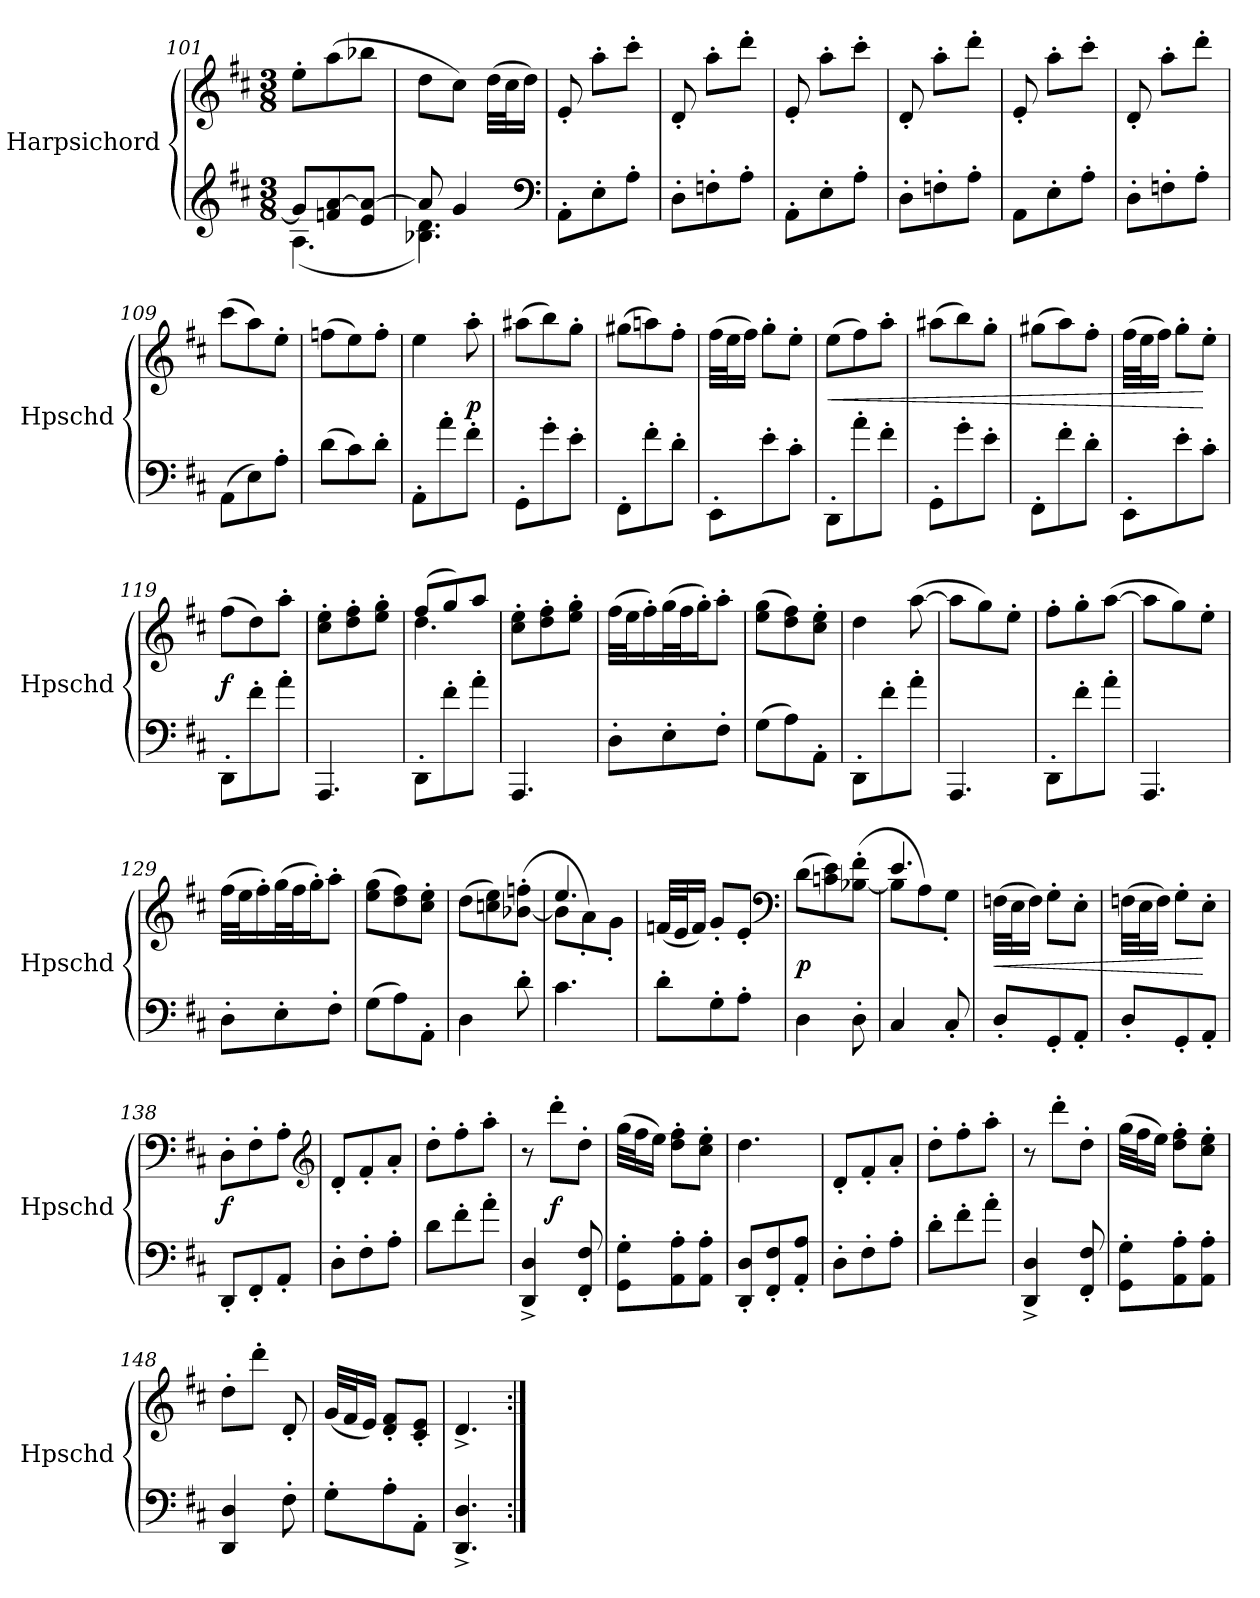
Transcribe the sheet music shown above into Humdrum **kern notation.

**kern	**kern	**dynam
*part1	*part1	*part1
*staff2	*staff1	*staff1/2
*I"Harpsichord	*	*
*I'Hpschd	*	*
*clefG2	*clefG2	*
*k[f#c#]	*k[f#c#]	*
*D:	*D:	*
*M3/8	*M3/8	*
=101	=101	=101
*^	*	*
8g/L]	(4.A\	8ee'\L	.
8fn/ [8a/	.	(8aa\	.
8e/ 8a_/J	.	8bb-X\J	.
=102	=102	=102	=102
8a/]	4.B-X\ 4.d\)	8dd\L	.
4g/	.	8cc#\J)	.
.	.	(32dd\LLL	.
.	.	32cc#\J	.
.	.	16dd\JJ)	.
*v	*v	*	*
*clefF4	*	*
=103	=103	=103
8AA'\L	8e'/	.
8E'\	8aa'\L	.
8A'\J	8ccc#'\J	.
=104	=104	=104
8D'\L	8d'/	.
8Fn'\	8aa'\L	.
8A'\J	8ddd'\J	.
=105	=105	=105
8AA'\L	8e'/	.
8E'\	8aa'\L	.
8A'\J	8ccc#'\J	.
=106	=106	=106
8D'\L	8d'/	.
8Fn'\	8aa'\L	.
8A'\J	8ddd'\J	.
=107	=107	=107
8AA\L	8e'/	.
8E'\	8aa'\L	.
8A'\J	8ccc#'\J	.
=108	=108	=108
8D'\L	8d'/	.
8Fn'\	8aa'\L	.
8A'\J	8ddd'\J	.
=109	=109	=109
(8AA\L	(8ccc#\L	.
8E\)	8aa\)	.
8A'\J	8ee'\J	.
=110	=110	=110
(8d\L	(8ffn\L	.
8c#\)	8ee\)	.
8d'\J	8ff'\J	.
=111	=111	=111
8AA'\L	4ee\	.
8a'\	.	.
8f#'\J	8aa'\	p
=112	=112	=112
8GG'\L	(8aa#X\L	.
8g'\	8bb\)	.
8e'\J	8gg'\J	.
=113	=113	=113
8FF#'\L	(8gg#X\L	.
8f#'\	8aan\)	.
8d'\J	8ff#'\J	.
=114	=114	=114
8EE'\L	(32ff#\LLL	.
.	32ee\J	.
.	16ff#\JJ)	.
8e'\	8gg'\L	.
8c#'\J	8ee'\J	.
=115	=115	=115
8DD'\L	(8ee\L	<
8a'\	8ff#\)	.
8f#'\J	8aa'\J	.
=116	=116	=116
8GG'\L	(8aa#X\L	.
8g'\	8bb\)	.
8e'\J	8gg'\J	.
=117	=117	=117
8FF#'\L	(8gg#X\L	.
8f#'\	8aa\)	.
8d'\J	8ff#'\J	.
=118	=118	=118
8EE'\L	(32ff#\LLL	.
.	32ee\J	.
.	16ff#\JJ)	.
8e'\	8gg'\L	.
8c#'\J	8ee'\J	[
=119	=119	=119
8DD'\L	(8ff#\L	f
8f#'\	8dd\)	.
8a'\J	8aa'\J	.
=120	=120	=120
4.AAA/	8cc#'\ 8ee'\L	.
.	8dd'\ 8ff#'\	.
.	8ee'\ 8gg'\J	.
=121	=121	=121
*	*^	*
8DD'\L	(8ff#/L	4.dd\	.
8f#'\	8gg/)	.	.
8a'\J	8aa/J	.	.
*	*v	*v	*
=122	=122	=122
4.AAA/	8cc#'\ 8ee'\L	.
.	8dd'\ 8ff#'\	.
.	8ee'\ 8gg'\J	.
=123	=123	=123
8D'\L	(32ff#\LLL	.
.	32ee\J	.
.	16ff#'\)	.
8E'\	(32gg\L	.
.	32ff#\J	.
.	16gg'\J)	.
8F#'\J	8aa'\J	.
=124	=124	=124
(8G\L	(8ee\ 8gg\L	.
8A\)	8dd\ 8ff#\)	.
8AA'\J	8cc#'\ 8ee'\J	.
=125	=125	=125
8DD'\L	4dd\	.
8f#'\	.	.
8a'\J	([8aa\	.
=126	=126	=126
4.AAA/	8aa\L]	.
.	8gg\)	.
.	8ee'\J	.
=127	=127	=127
8DD'\L	8ff#'\L	.
8f#'\	8gg'\	.
8a'\J	([8aa\J	.
=128	=128	=128
4.AAA/	8aa\L]	.
.	8gg\)	.
.	8ee'\J	.
=129	=129	=129
8D'\L	(32ff#\LLL	.
.	32ee\J	.
.	16ff#'\)	.
8E'\	(32gg\L	.
.	32ff#\J	.
.	16gg'\J)	.
8F#'\J	8aa'\J	.
=130	=130	=130
(8G\L	(8ee\ 8gg\L	.
8A\)	8dd\ 8ff#\)	.
8AA'\J	8cc#'\ 8ee'\J	.
=131	=131	=131
4D\	(8dd\L	.
.	8ccn\ 8ee\)	.
8d'\	([8b-X'\ 8ffn'\J	.
=132	=132	=132
*	*^	*
4.c#\	4.ee/	8b-\L]	.
.	.	8a'\)	.
.	.	8g'\J	.
*	*v	*v	*
=133	=133	=133
8d'\L	(32fn/LLL	.
.	32e/J	.
.	16f/JJ)	.
8G'\	8g'/L	.
8A'\J	8e'/J	.
*	*clefF4	*
=134	=134	=134
4D\	(8d\L	p
.	8cn\ 8e\)	.
8D'\	([8B-X'\ 8f#'\J	.
=135	=135	=135
*	*^	*
4C#/	4.e/	8B-\L]	.
.	.	8A\)	.
8C#'/	.	8G'\J	.
*	*v	*v	*
=136	=136	=136
8D'/L	(32Fn\LLL	<
.	32E\J	.
.	16F\JJ)	.
8GG'/	8G'\L	.
8AA'/J	8E'\J	.
=137	=137	=137
8D'/L	(32Fn\LLL	.
.	32E\J	.
.	16F\JJ)	.
8GG'/	8G'\L	.
8AA'/J	8E'\J	[
=138	=138	=138
8DD'/L	8D'\L	f
8FF#'/	8F#'\	.
8AA'/J	8A'\J	.
*	*clefG2	*
=139	=139	=139
8D'\L	8d'/L	.
8F#'\	8f#'/	.
8A'\J	8a'/J	.
=140	=140	=140
8d\L	8dd'\L	.
8f#'\	8ff#'\	.
8a'\J	8aa'\J	.
=141	=141	=141
4DD^/ 4D^/	8r	.
.	8ddd'\L	f
8FF#'/ 8F#'/	8dd'\J	.
=142	=142	=142
8GG'\ 8G'\L	(32gg\LLL	.
.	32ff#\J	.
.	16ee\JJ)	.
8AA'\ 8A'\	8dd'\ 8ff#'\L	.
8AA'\ 8A'\J	8cc#'\ 8ee'\J	.
=143	=143	=143
8DD'/ 8D'/L	4.dd\	.
8FF#'/ 8F#'/	.	.
8AA'/ 8A'/J	.	.
=144	=144	=144
8D'\L	8d'/L	.
8F#'\	8f#'/	.
8A'\J	8a'/J	.
=145	=145	=145
8d'\L	8dd'\L	.
8f#'\	8ff#'\	.
8a'\J	8aa'\J	.
=146	=146	=146
4DD^/ 4D^/	8r	.
.	8ddd'\L	.
8FF#'/ 8F#'/	8dd'\J	.
=147	=147	=147
8GG'\ 8G'\L	(32gg\LLL	.
.	32ff#\J	.
.	16ee\JJ)	.
8AA'\ 8A'\	8dd'\ 8ff#'\L	.
8AA'\ 8A'\J	8cc#'\ 8ee'\J	.
=148	=148	=148
4DD/ 4D/	8dd'\L	.
.	8ddd'\J	.
8F#'\	8d'/	.
=149	=149	=149
8G'\L	(32g/LLL	.
.	32f#/J	.
.	16e/JJ)	.
8A'\	8d'/ 8f#'/L	.
8AA'\J	8c#'/ 8e'/J	.
=150	=150	=150
4.DD^/ 4.D^/	4.d^/	.
=:|!	=:|!	=:|!
*-	*-	*-
